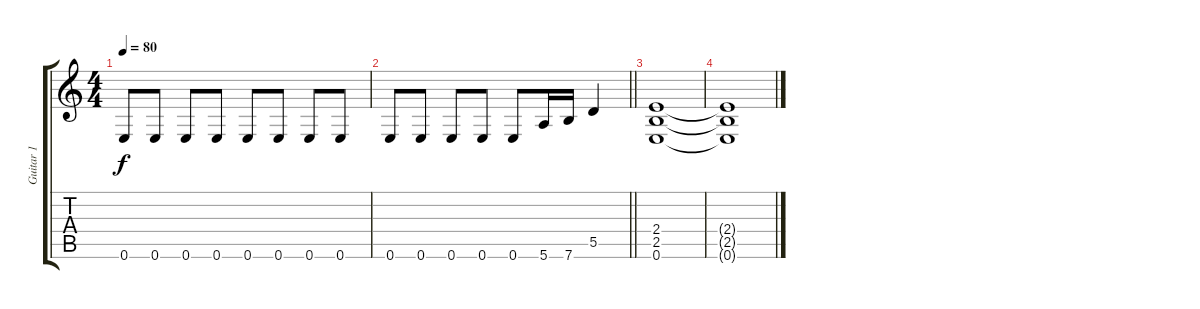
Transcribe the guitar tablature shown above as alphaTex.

\track ("Guitar 1" "Guitar 1") {instrument overdrivenguitar}
\staff {score tabs}
\tuning (E4 B3 G3 D3 A2 E2) {hide}
\ts (4 4)
\tempo 80
\clef g2
\ks c
0.6.8{dy f} 0.6.8 0.6.8 0.6.8 0.6.8 0.6.8 0.6.8 0.6.8 |
\barLineRight lightlight
0.6.8 0.6.8 0.6.8 0.6.8 0.6.8 5.6.16 7.6.16 5.5.4 |
(2.4 2.5 0.6).1 |
(2.4{t} 2.5{t} 0.6{t}).1
